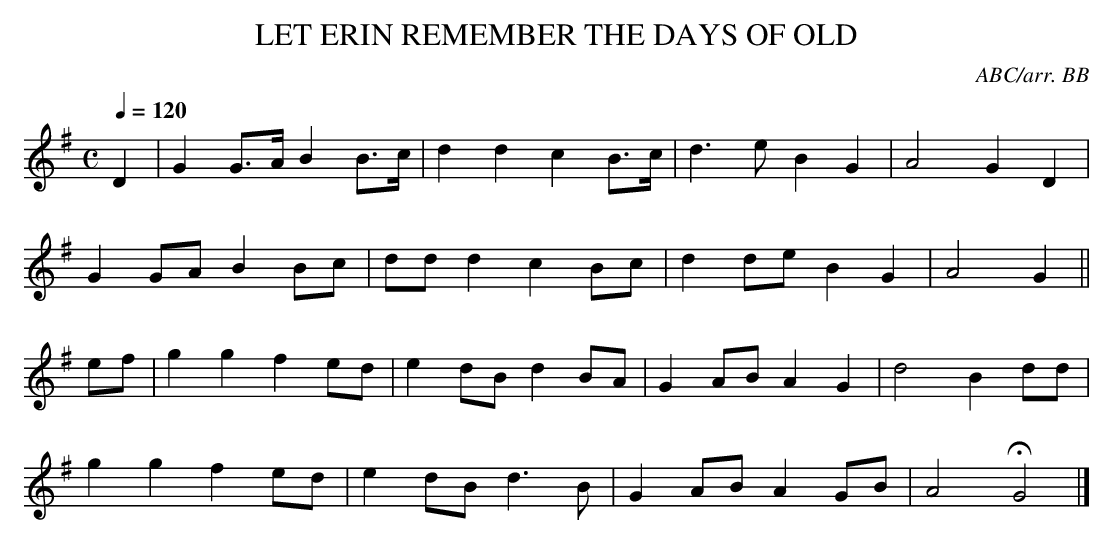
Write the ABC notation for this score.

X:1
T:LET ERIN REMEMBER THE DAYS OF OLD
C:ABC/arr. BB
melody called "The Little Red Fox" ("Madair\'edn
Rua")
Q:1/4=120
L:1/8
M:C
K:G % source key = Bb
D2|G2G>A B2B>c|d2d2 c2B>c|d3e B2G2|A4 G2D2|
G2GA B2Bc|ddd2 c2Bc|d2de B2G2|A4 G2 ||
ef|g2g2 f2ed|e2dB d2BA|G2AB A2G2|d4B2 dd|
g2g2 f2ed|e2dB d3B|G2AB A2GB|A4 HG4|]
